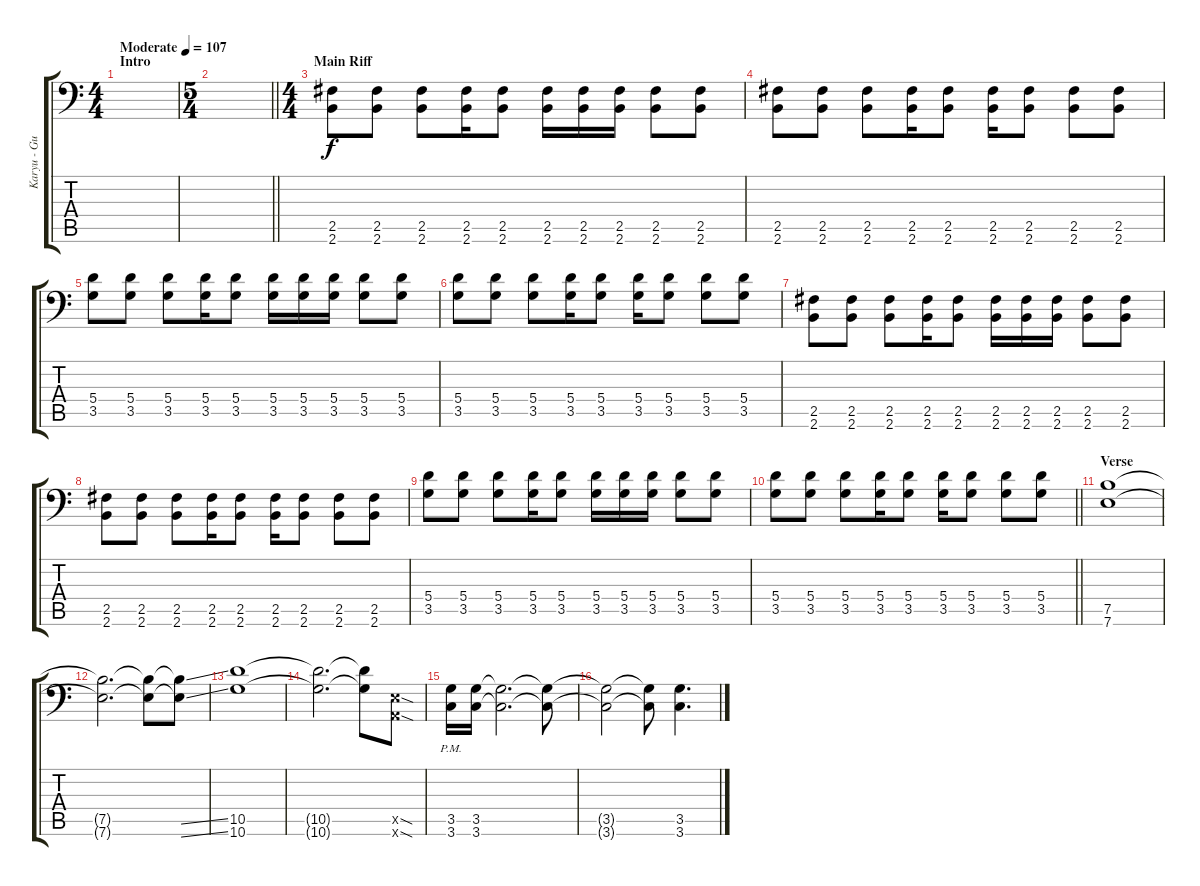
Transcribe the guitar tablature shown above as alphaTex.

\track ("Karyu - Guitar 3" "Karyu - Gu") {instrument distortionguitar}
\staff {score tabs}
\tuning (B3 Gb3 D3 A2 E2 A1) {hide}
\ts (4 4)
\section ("" "Intro")
\tempo (107 "Moderate")
\clef f4
\ks c
|
\ts (5 4)
\barLineRight lightlight
|
\ts (4 4)
\section ("" "Main Riff")
(2.5 2.6).8 (2.5 2.6).8 (2.5 2.6).8 (2.5 2.6).16 (2.5 2.6).8 (2.5 2.6).16 (2.5 2.6).16 (2.5 2.6).16 (2.5 2.6).8 (2.5 2.6).8 |
(2.5 2.6).8 (2.5 2.6).8 (2.5 2.6).8 (2.5 2.6).16 (2.5 2.6).8 (2.5 2.6).16 (2.5 2.6).8 (2.5 2.6).8 (2.5 2.6).8 |
(5.4 3.5).8 (5.4 3.5).8 (5.4 3.5).8 (5.4 3.5).16 (5.4 3.5).8 (5.4 3.5).16 (5.4 3.5).16 (5.4 3.5).16 (5.4 3.5).8 (5.4 3.5).8 |
(5.4 3.5).8 (5.4 3.5).8 (5.4 3.5).8 (5.4 3.5).16 (5.4 3.5).8 (5.4 3.5).16 (5.4 3.5).8 (5.4 3.5).8 (5.4 3.5).8 |
(2.5 2.6).8 (2.5 2.6).8 (2.5 2.6).8 (2.5 2.6).16 (2.5 2.6).8 (2.5 2.6).16 (2.5 2.6).16 (2.5 2.6).16 (2.5 2.6).8 (2.5 2.6).8 |
(2.5 2.6).8 (2.5 2.6).8 (2.5 2.6).8 (2.5 2.6).16 (2.5 2.6).8 (2.5 2.6).16 (2.5 2.6).8 (2.5 2.6).8 (2.5 2.6).8 |
(5.4 3.5).8 (5.4 3.5).8 (5.4 3.5).8 (5.4 3.5).16 (5.4 3.5).8 (5.4 3.5).16 (5.4 3.5).16 (5.4 3.5).16 (5.4 3.5).8 (5.4 3.5).8 |
\barLineRight lightlight
(5.4 3.5).8 (5.4 3.5).8 (5.4 3.5).8 (5.4 3.5).16 (5.4 3.5).8 (5.4 3.5).16 (5.4 3.5).8 (5.4 3.5).8 (5.4 3.5).8 |
\section ("" "Verse")
(7.5 7.6).1 |
(7.5{t} 7.6{t}).2{d} (7.5{t} 7.6{t}).8 (7.5{ss t} 7.6{ss t}).8 |
(10.5 10.6).1 |
(10.5{t} 10.6{t}).2{d} (10.5{t} 10.6{t}).8 (0.5{sod x} 0.6{sod x}).8 |
(3.5{pm} 3.6{pm}).16 (3.5 3.6).16 (3.5{t} 3.6{t}).2{d} (3.5{t} 3.6{t}).8 |
(3.5{t} 3.6{t}).2 (3.5{t} 3.6{t}).8 (3.5{ss} 3.6{ss}).4{d}
